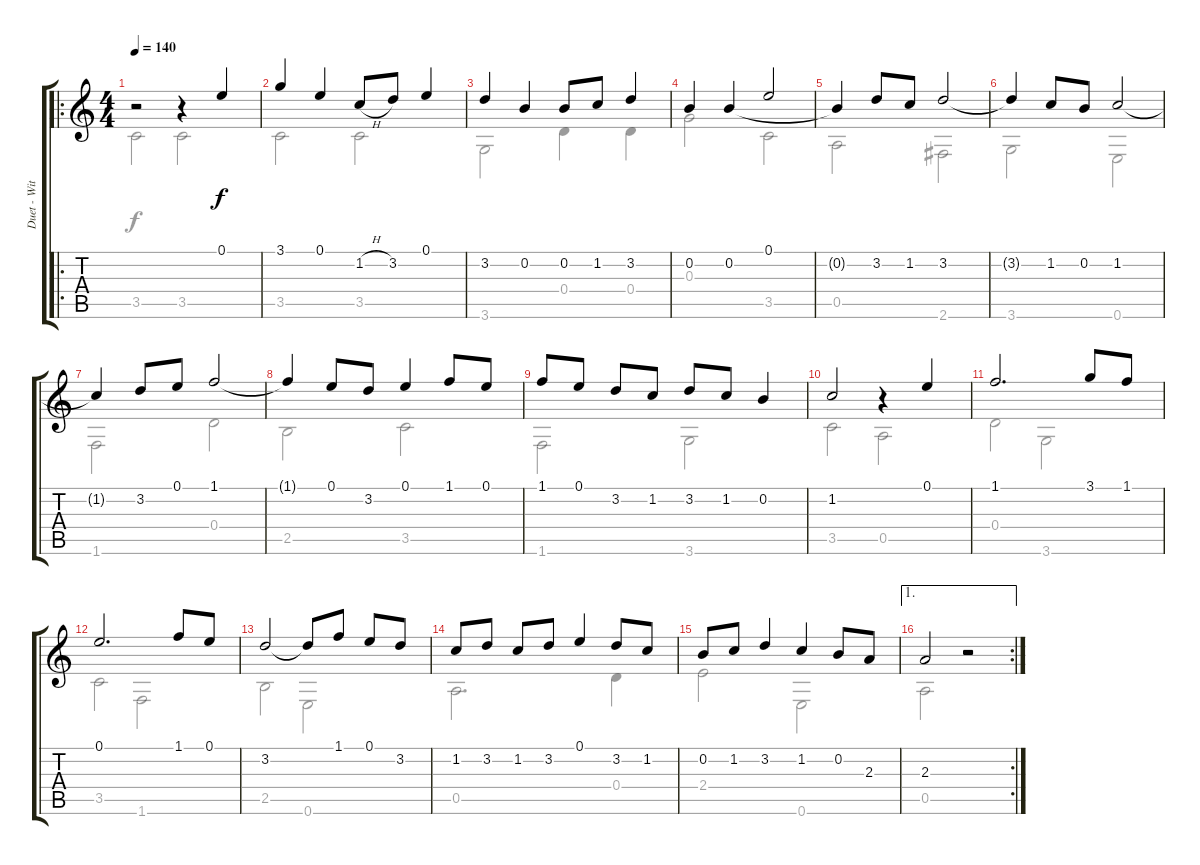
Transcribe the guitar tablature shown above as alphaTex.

\track ("Duet - Witches ('But, ere we this perfor" "Duet - Wit") {instrument acousticguitarnylon}
\staff {score tabs}
\tuning (E4 B3 G3 D3 A2 E2) {hide}
\voice
\ro
\ts (4 4)
\tempo 140
\clef g2
\ks c
r.2{dy f} r.4 0.1.4 |
3.1.4 0.1.4 1.2{h}.8 3.2.8 0.1.4 |
3.2.4 0.2.4 0.2.8 1.2.8 3.2.4 |
0.2.4 0.2.4 0.1.2 |
0.2{t}.4 3.2.8 1.2.8 3.2.2 |
3.2{t}.4 1.2.8 0.2.8 1.2.2 |
1.2{t}.4 3.2.8 0.1.8 1.1.2 |
1.1{t}.4 0.1.8 3.2.8 0.1.4 1.1.8 0.1.8 |
1.1.8 0.1.8 3.2.8 1.2.8 3.2.8 1.2.8 0.2.4 |
1.2.2 r.4 0.1.4 |
1.1.2{d} 3.1.8 1.1.8 |
0.1.2{d} 1.1.8 0.1.8 |
3.2.2 3.2{t}.8 1.1.8 0.1.8 3.2.8 |
1.2.8 3.2.8 1.2.8 3.2.8 0.1.4 3.2.8 1.2.8 |
0.2.8 1.2.8 3.2.4 1.2.4 0.2.8 2.3.8 |
\ae 1
\rc 2
2.3.2 r.2
\voice
\clef g2
\ottava regular
\simile none
\ks c
3.5.2{dy f} 3.5.2 |
3.5.2 3.5.2 |
3.6.2 0.4.4 0.4.4 |
0.3.2 3.5.2 |
0.5.2 2.6.2 |
3.6.2 0.6.2 |
1.6.2 0.4.2 |
2.5.2 3.5.2 |
1.6.2 3.6.2 |
3.5.2 0.5.2 |
0.4.2 3.6.2 |
3.5.2 1.6.2 |
2.5.2 0.6.2 |
0.5.2{d} 0.4.4 |
2.4.2 0.6.2 |
0.5.2 r.2
